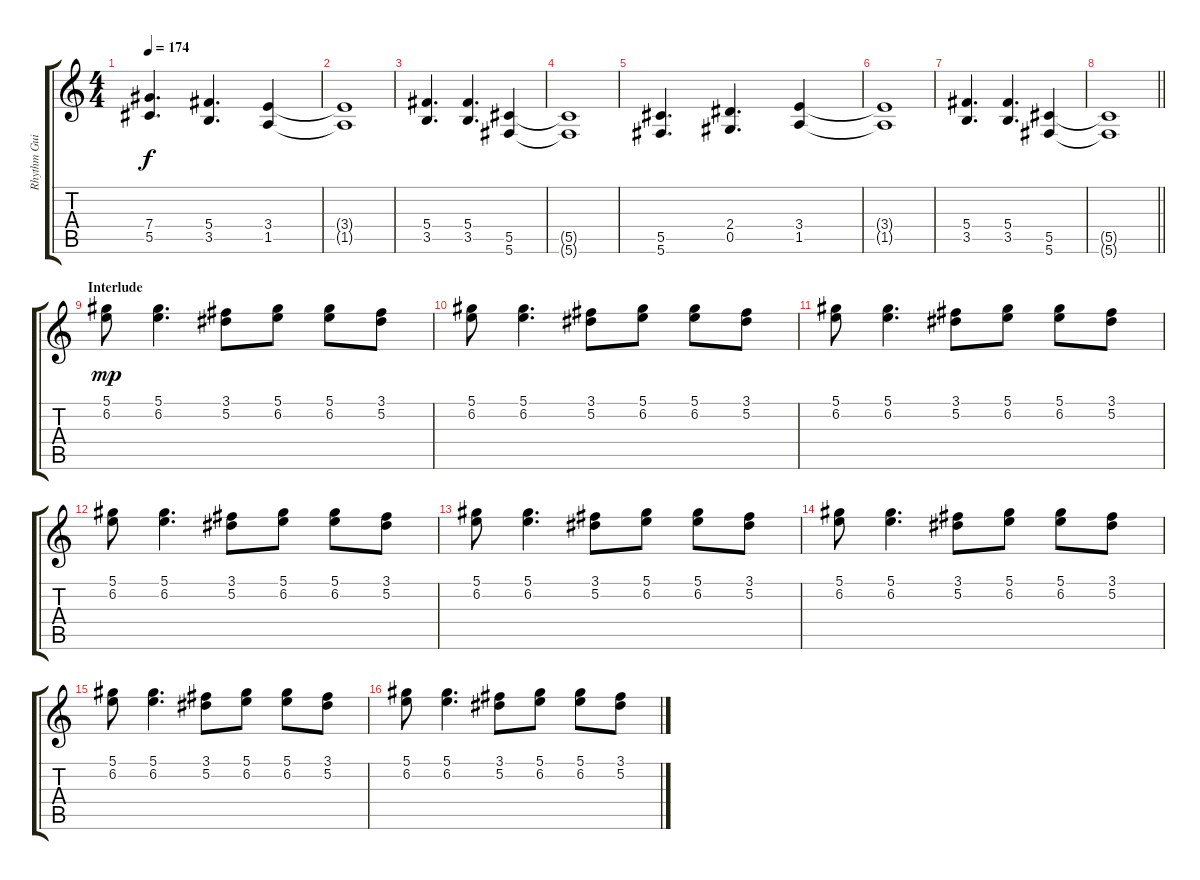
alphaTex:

\track ("Rhythm Guitar" "Rhythm Gui") {instrument distortionguitar}
\staff {score tabs}
\tuning (Eb4 Bb3 Gb3 Db3 Ab2 Db2) {hide}
\ts (4 4)
\tempo 174
\clef g2
\ks c
(7.4 5.5).4{d dy f} (5.4 3.5).4{d} (3.4 1.5).4 |
(3.4{t} 1.5{t}).1 |
(5.4 3.5).4{d} (5.4 3.5).4{d} (5.5 5.6).4 |
(5.5{t} 5.6{t}).1 |
(5.5 5.6).4{d} (2.4 0.5).4{d} (3.4 1.5).4 |
(3.4{t} 1.5{t}).1 |
(5.4 3.5).4{d} (5.4 3.5).4{d} (5.5 5.6).4 |
\barLineRight lightlight
(5.5{t} 5.6{t}).1 |
\section ("" "Interlude")
(5.1 6.2).8{dy mp} (5.1 6.2).4{d} (3.1 5.2).8 (5.1 6.2).8 (5.1 6.2).8 (3.1 5.2).8 |
(5.1 6.2).8 (5.1 6.2).4{d} (3.1 5.2).8 (5.1 6.2).8 (5.1 6.2).8 (3.1 5.2).8 |
(5.1 6.2).8 (5.1 6.2).4{d} (3.1 5.2).8 (5.1 6.2).8 (5.1 6.2).8 (3.1 5.2).8 |
(5.1 6.2).8 (5.1 6.2).4{d} (3.1 5.2).8 (5.1 6.2).8 (5.1 6.2).8 (3.1 5.2).8 |
(5.1 6.2).8 (5.1 6.2).4{d} (3.1 5.2).8 (5.1 6.2).8 (5.1 6.2).8 (3.1 5.2).8 |
(5.1 6.2).8 (5.1 6.2).4{d} (3.1 5.2).8 (5.1 6.2).8 (5.1 6.2).8 (3.1 5.2).8 |
(5.1 6.2).8 (5.1 6.2).4{d} (3.1 5.2).8 (5.1 6.2).8 (5.1 6.2).8 (3.1 5.2).8 |
(5.1 6.2).8 (5.1 6.2).4{d} (3.1 5.2).8 (5.1 6.2).8 (5.1 6.2).8 (3.1 5.2).8
